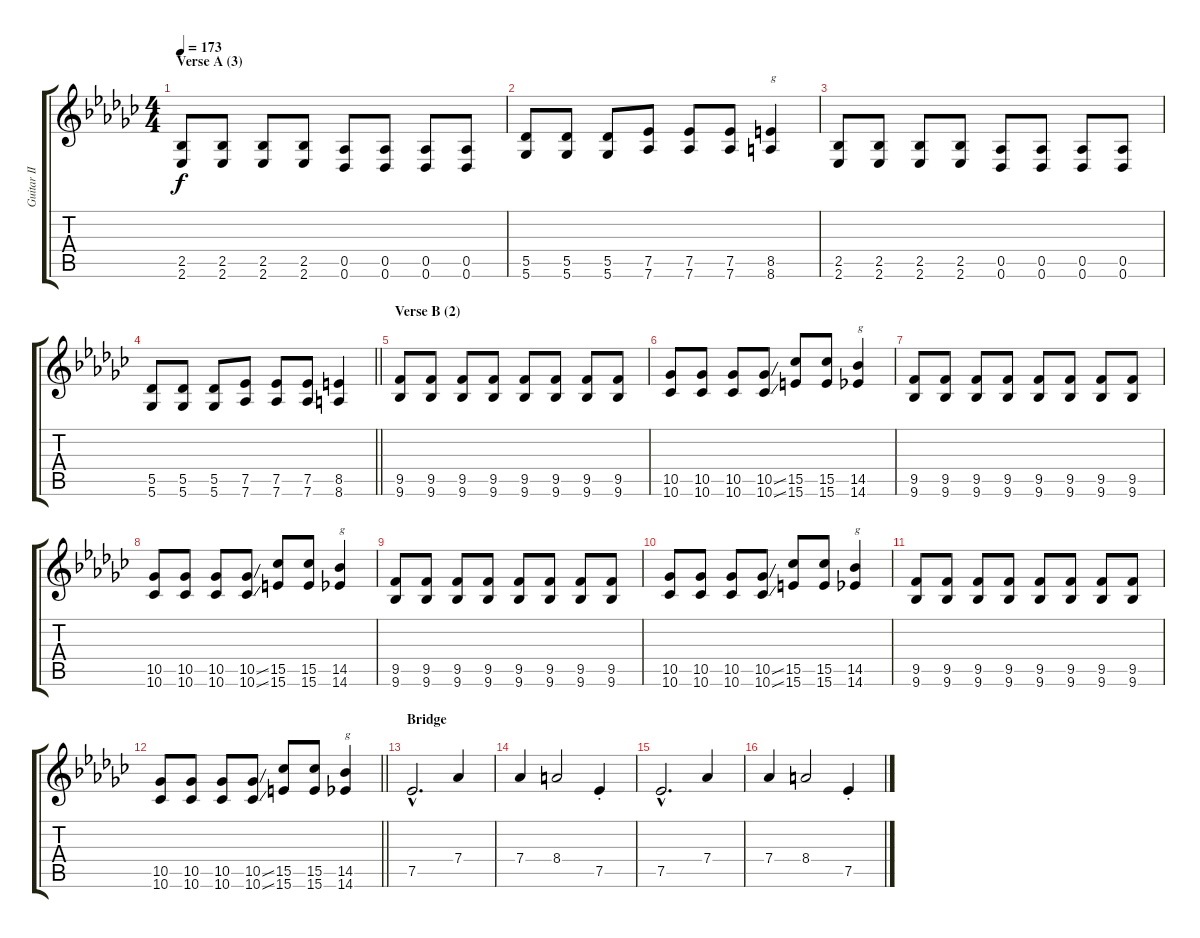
\track ("Guitar II" "Guitar II") {instrument distortionguitar}
\staff {score tabs}
\tuning (Eb4 Bb3 Gb3 Db3 Ab2 Db2) {hide}
\ts (4 4)
\section ("" "Verse A (3)")
\tempo 173
\clef g2
\ks ebminor
(2.5 2.6).8{dy f} (2.5 2.6).8 (2.5 2.6).8 (2.5 2.6).8 (0.5 0.6).8 (0.5 0.6).8 (0.5 0.6).8 (0.5 0.6).8 |
(5.5 5.6).8 (5.5 5.6).8 (5.5 5.6).8 (7.5 7.6).8 (7.5 7.6).8 (7.5 7.6).8 (8.5 8.6).4{txt "g"} |
(2.5 2.6).8 (2.5 2.6).8 (2.5 2.6).8 (2.5 2.6).8 (0.5 0.6).8 (0.5 0.6).8 (0.5 0.6).8 (0.5 0.6).8 |
\barLineRight lightlight
(5.5 5.6).8 (5.5 5.6).8 (5.5 5.6).8 (7.5 7.6).8 (7.5 7.6).8 (7.5 7.6).8 (8.5 8.6).4 |
\section ("" "Verse B (2)")
(9.5 9.6).8 (9.5 9.6).8 (9.5 9.6).8 (9.5 9.6).8 (9.5 9.6).8 (9.5 9.6).8 (9.5 9.6).8 (9.5 9.6).8 |
(10.5 10.6).8 (10.5 10.6).8 (10.5 10.6).8 (10.5{ss} 10.6{ss}).8 (15.5 15.6).8 (15.5 15.6).8 (14.5 14.6).4{txt "g"} |
(9.5 9.6).8 (9.5 9.6).8 (9.5 9.6).8 (9.5 9.6).8 (9.5 9.6).8 (9.5 9.6).8 (9.5 9.6).8 (9.5 9.6).8 |
(10.5 10.6).8 (10.5 10.6).8 (10.5 10.6).8 (10.5{ss} 10.6{ss}).8 (15.5 15.6).8 (15.5 15.6).8 (14.5 14.6).4{txt "g"} |
(9.5 9.6).8 (9.5 9.6).8 (9.5 9.6).8 (9.5 9.6).8 (9.5 9.6).8 (9.5 9.6).8 (9.5 9.6).8 (9.5 9.6).8 |
(10.5 10.6).8 (10.5 10.6).8 (10.5 10.6).8 (10.5{ss} 10.6{ss}).8 (15.5 15.6).8 (15.5 15.6).8 (14.5 14.6).4{txt "g"} |
(9.5 9.6).8 (9.5 9.6).8 (9.5 9.6).8 (9.5 9.6).8 (9.5 9.6).8 (9.5 9.6).8 (9.5 9.6).8 (9.5 9.6).8 |
\barLineRight lightlight
(10.5 10.6).8 (10.5 10.6).8 (10.5 10.6).8 (10.5{ss} 10.6{ss}).8 (15.5 15.6).8 (15.5 15.6).8 (14.5 14.6).4{txt "g"} |
\section ("" "Bridge")
7.5{hac}.2{d} 7.4.4 |
7.4.4 8.4.2 7.5{st}.4 |
7.5{hac}.2{d} 7.4.4 |
7.4.4 8.4.2 7.5{st}.4
